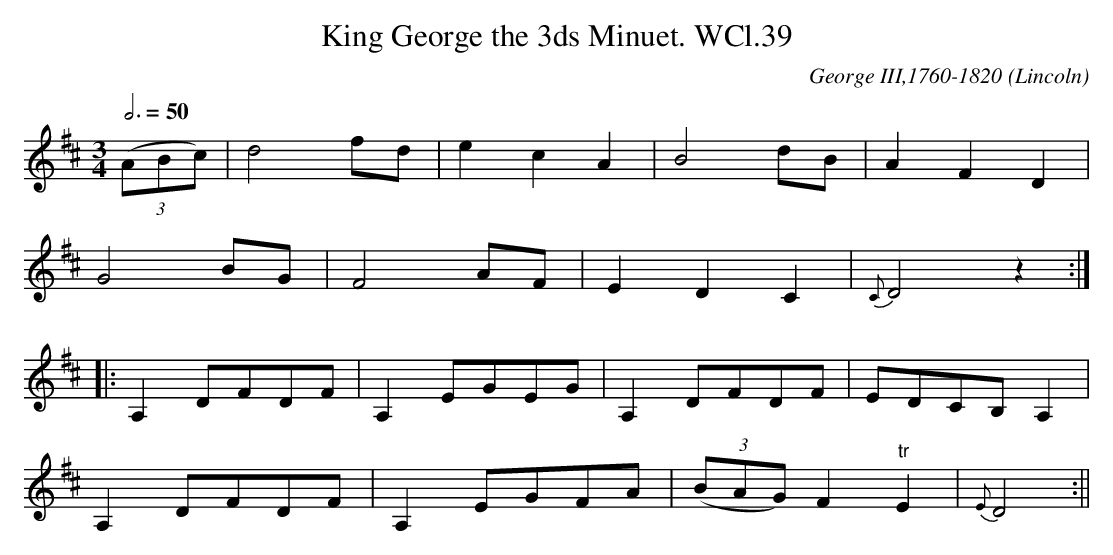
X:1
T:King George the 3ds Minuet. WCl.39
M:3/4
L:1/8
Q:3/4=50
C:George III,1760-1820
O:Lincoln
K:D
((3ABc)|d4 fd|e2c2A2|B4 dB|A2F2D2|!
G4 BG|F4 AF|E2D2C2|{C}D4z2:|!
|:A,2 DFDF|A,2EGEG|A,2 DFDF|EDCB, A,2|!
A,2 DFDF|A,2EGFA|((3BAG) F2"tr"E2|{E}D4:||
